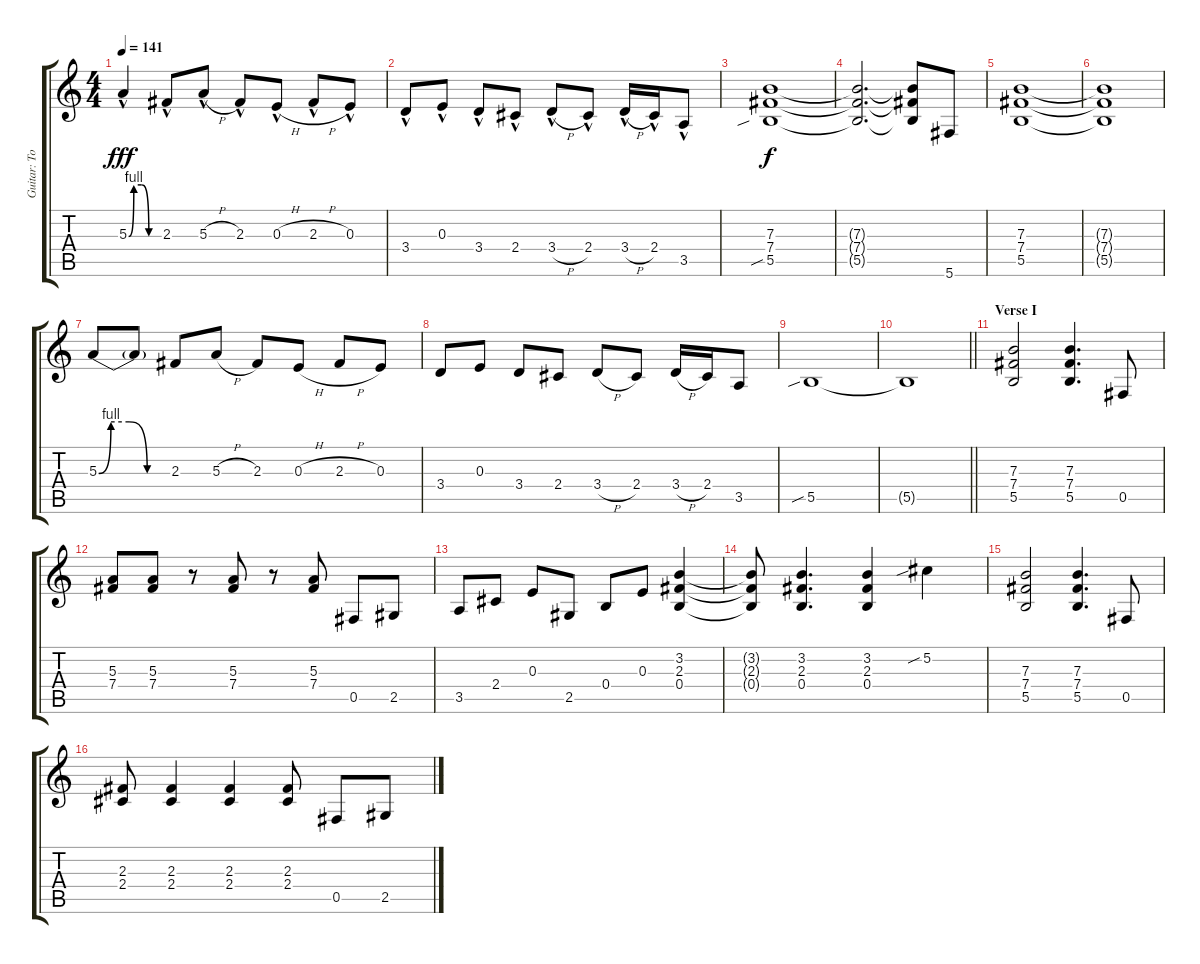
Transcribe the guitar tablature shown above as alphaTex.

\track ("Guitar: Tony" "Guitar: To") {instrument distortionguitar}
\staff {score tabs}
\tuning (Db4 Ab3 E3 B2 Gb2 Db2) {hide}
\ts (4 4)
\tempo 141
\clef g2
\ks c
5.3{be (custom 0 0 10 4 25 4 40 0 60 0) hac}.4{dy fff} 2.3{hac}.8 5.3{h hac}.8 2.3{hac}.8 0.3{h hac}.8 2.3{h hac}.8 0.3{hac}.8 |
3.4{hac}.8 0.3{hac}.8 3.4{hac}.8 2.4{hac}.8 3.4{h hac}.8 2.4{hac}.8 3.4{h hac}.16 2.4{hac}.16 3.5{hac}.8 |
(7.3 7.4 5.5{sib}).1{dy f} |
(7.3{t} 7.4{t} 5.5{t}).2{d} (7.3{t} 7.4{t} 5.5{t}).8 5.6.8 |
(7.3 7.4 5.5).1 |
(7.3{t} 7.4{t} 5.5{t}).1 |
5.3{be (custom 0 0 10 4 25 4 40 0 60 0)}.8 5.3{t}.8 2.3.8 5.3{h}.8 2.3.8 0.3{h}.8 2.3{h}.8 0.3.8 |
3.4.8 0.3.8 3.4.8 2.4.8 3.4{h}.8 2.4.8 3.4{h}.16 2.4.16 3.5.8 |
5.5{sib}.1 |
\barLineRight lightlight
5.5{t}.1 |
\section ("" "Verse I")
(7.3 7.4 5.5).2 (7.3 7.4 5.5).4{d} 0.5.8 |
(5.3 7.4).8 (5.3 7.4).8 r.8 (5.3 7.4).8 r.8 (5.3 7.4).8 0.5.8 2.5.8 |
3.5.8 2.4.8 0.3.8 2.5.8 0.4.8 0.3.8 (3.2 2.3 0.4).4 |
(3.2{t} 2.3{t} 0.4{t}).8 (3.2 2.3 0.4).4{d} (3.2 2.3 0.4).4 5.2{sib}.4 |
(7.3 7.4 5.5).2 (7.3 7.4 5.5).4{d} 0.5.8 |
(2.3 2.4).8 (2.3 2.4).4 (2.3 2.4).4 (2.3 2.4).8 0.5.8 2.5.8
